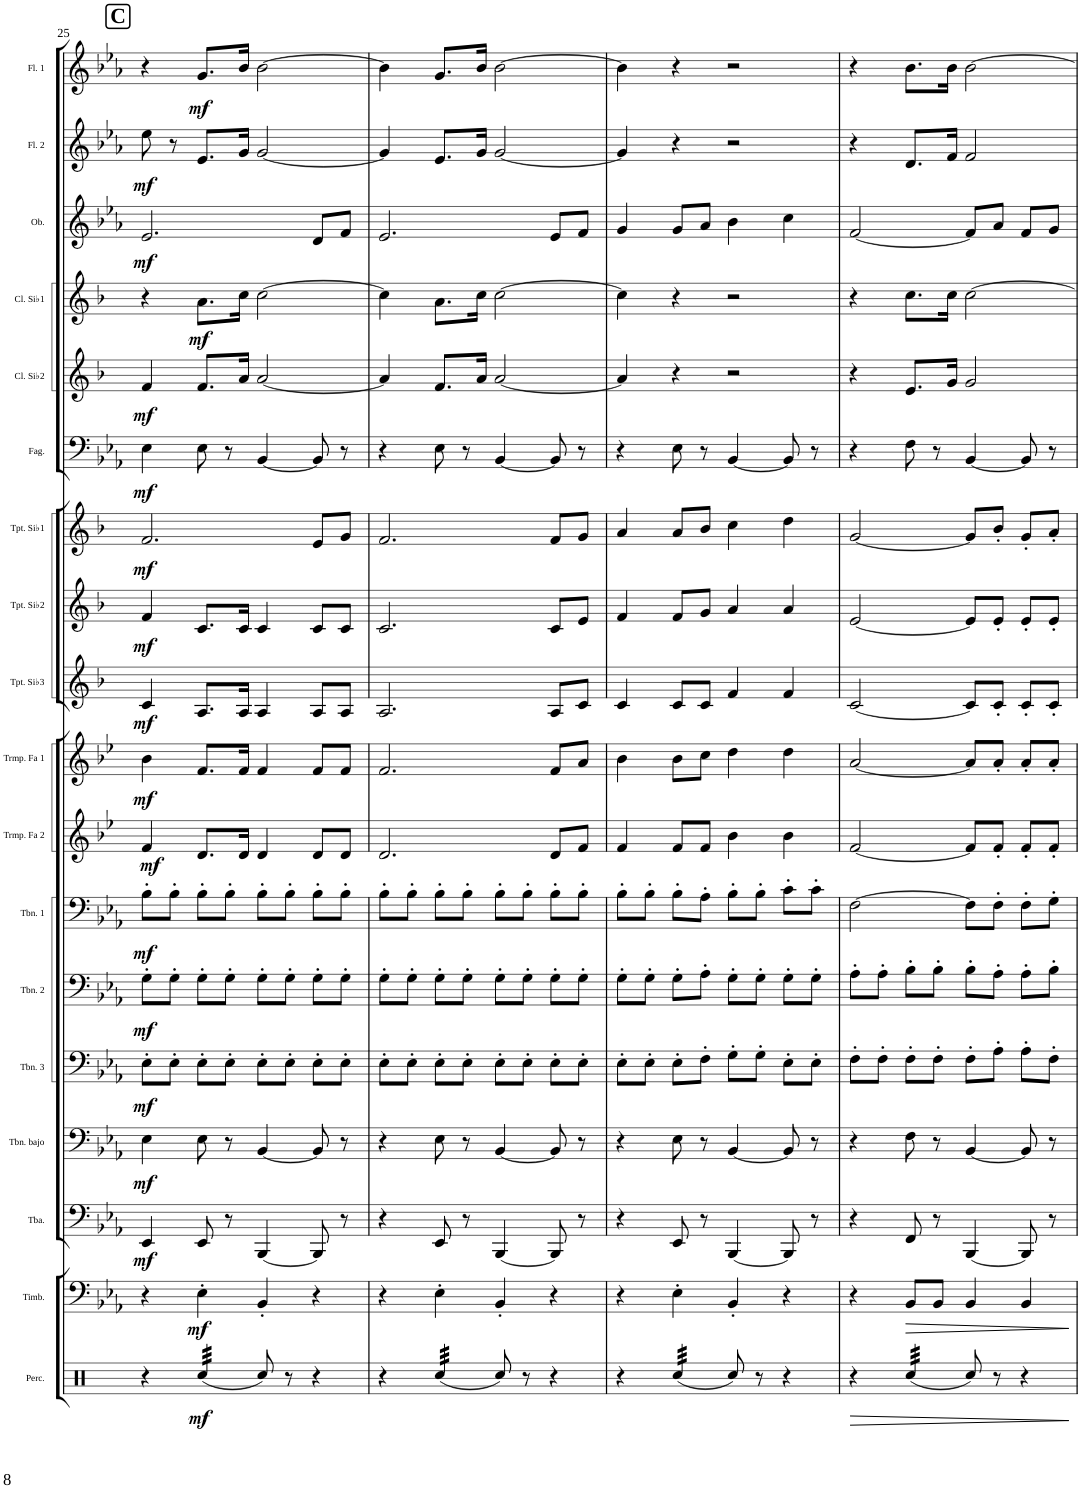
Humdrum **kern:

**kern	**dynam	**kern	**dynam	**kern	**dynam	**kern	**dynam	**kern	**dynam	**kern	**dynam	**kern	**dynam	**kern	**dynam	**kern	**dynam	**kern	**dynam	**kern	**dynam	**kern	**dynam	**kern	**dynam	**kern	**dynam	**kern	**dynam	**kern	**dynam	**kern	**dynam	**kern	**dynam
*part18	*part18	*part17	*part17	*part16	*part16	*part15	*part15	*part14	*part14	*part13	*part13	*part12	*part12	*part11	*part11	*part10	*part10	*part9	*part9	*part8	*part8	*part7	*part7	*part6	*part6	*part5	*part5	*part4	*part4	*part3	*part3	*part2	*part2	*part1	*part1
*staff18	*staff18	*staff17	*staff17	*staff16	*staff16	*staff15	*staff15	*staff14	*staff14	*staff13	*staff13	*staff12	*staff12	*staff11	*staff11	*staff10	*staff10	*staff9	*staff9	*staff8	*staff8	*staff7	*staff7	*staff6	*staff6	*staff5	*staff5	*staff4	*staff4	*staff3	*staff3	*staff2	*staff2	*staff1	*staff1
*I"Set de percusión	*	*I"Timbal de concierto	*	*I"Tuba	*	*I"Trombón bajo	*	*I"Trombón 3	*	*I"Trombón 2	*	*I"Trombón 1	*	*I"Trompa en Fa 2	*	*I"Trompa en Fa 1	*	*I"Trompeta en Sib3	*	*I"Trompeta en Sib2	*	*I"Trompeta en Sib1	*	*I"Fagot	*	*I"Clarinete en Sib2	*	*I"Clarinete en Sib1	*	*I"Oboe	*	*I"Flauta 2	*	*I"Flauta 1	*
*I'Perc.	*	*I'Timb.	*	*I'Tba.	*	*I'Tbn. bajo	*	*I'Tbn. 3	*	*I'Tbn. 2	*	*I'Tbn. 1	*	*I'Trmp. Fa 2	*	*I'Trmp. Fa 1	*	*I'Tpt. Sib3	*	*I'Tpt. Sib2	*	*I'Tpt. Sib1	*	*I'Fag.	*	*I'Cl. Sib2	*	*I'Cl. Sib1	*	*I'Ob.	*	*I'Fl. 2	*	*I'Fl. 1	*
!!LO:PB:g=z
*clefX	*	*clefF4	*	*clefF4	*	*clefF4	*	*clefF4	*	*clefF4	*	*clefF4	*	*clefG2	*	*clefG2	*	*clefG2	*	*clefG2	*	*clefG2	*	*clefF4	*	*clefG2	*	*clefG2	*	*clefG2	*	*clefG2	*	*clefG2	*
*	*	*	*	*	*	*	*	*	*	*	*	*	*	*Trd4c7	*	*Trd4c7	*	*Trd1c2	*	*Trd1c2	*	*Trd1c2	*	*	*	*Trd1c2	*	*Trd1c2	*	*	*	*	*	*	*
*k[]	*	*k[b-e-a-]	*	*k[b-e-a-]	*	*k[b-e-a-]	*	*k[b-e-a-]	*	*k[b-e-a-]	*	*k[b-e-a-]	*	*k[b-e-]	*	*k[b-e-]	*	*k[b-]	*	*k[b-]	*	*k[b-]	*	*k[b-e-a-]	*	*k[b-]	*	*k[b-]	*	*k[b-e-a-]	*	*k[b-e-a-]	*	*k[b-e-a-]	*
*M4/4	*	*M4/4	*	*M4/4	*	*M4/4	*	*M4/4	*	*M4/4	*	*M4/4	*	*M4/4	*	*M4/4	*	*M4/4	*	*M4/4	*	*M4/4	*	*M4/4	*	*M4/4	*	*M4/4	*	*M4/4	*	*M4/4	*	*M4/4	*
*met(c)	*	*met(c)	*	*met(c)	*	*met(c)	*	*met(c)	*	*met(c)	*	*met(c)	*	*met(c)	*	*met(c)	*	*met(c)	*	*met(c)	*	*met(c)	*	*met(c)	*	*met(c)	*	*met(c)	*	*met(c)	*	*met(c)	*	*met(c)	*
!!LO:REH:place=s1:a:B:cj:fs=14:t=C
=25	=25	=25	=25	=25	=25	=25	=25	=25	=25	=25	=25	=25	=25	=25	=25	=25	=25	=25	=25	=25	=25	=25	=25	=25	=25	=25	=25	=25	=25	=25	=25	=25	=25	=25	=25
!	!	!	!	!	!LO:DY:b	!	!LO:DY:b	!	!LO:DY:b	!	!LO:DY:b	!	!LO:DY:b	!	!LO:DY:b	!	!LO:DY:b	!	!LO:DY:b	!	!LO:DY:b	!	!LO:DY:b	!	!LO:DY:b	!	!LO:DY:b	!	!	!	!LO:DY:b	!	!LO:DY:b	!	!
4r	.	4r	.	4EE-/	mf	4E-\	mf	8E-'\L	mf	8G'\L	mf	8B-'\L	mf	4f/	mf	4b-\	mf	4c/	mf	4f/	mf	2.f/	mf	4E-\	mf	4f/	mf	4r	.	2.e-/	mf	8ee-\	mf	4r	.
.	.	.	.	.	.	.	.	8E-'\J	.	8G'\J	.	8B-'\J	.	.	.	.	.	.	.	.	.	.	.	.	.	.	.	.	.	.	.	8r	.	.	.
!	!LO:DY:b	!	!LO:DY:b	!	!	!	!	!	!	!	!	!	!	!	!	!	!	!	!	!	!	!	!	!	!	!	!	!	!LO:DY:b	!	!	!	!	!	!LO:DY:b
*tremolo	*	*	*	*	*	*	*	*	*	*	*	*	*	*	*	*	*	*	*	*	*	*	*	*	*	*	*	*	*	*	*	*	*	*	*
(32Rcc/LLL	mf	4E-'\	mf	8EE-/	.	8E-\	.	8E-'\L	.	8G'\L	.	8B-'\L	.	8.d/L	.	8.f/L	.	8.A/L	.	8.c/L	.	.	.	8E-\	.	8.f/L	.	8.a\L	mf	.	.	8.e-/L	.	8.g/L	mf
(32Rcc/	.	.	.	.	.	.	.	.	.	.	.	.	.	.	.	.	.	.	.	.	.	.	.	.	.	.	.	.	.	.	.	.	.	.	.
(32Rcc/	.	.	.	.	.	.	.	.	.	.	.	.	.	.	.	.	.	.	.	.	.	.	.	.	.	.	.	.	.	.	.	.	.	.	.
(32Rcc/	.	.	.	.	.	.	.	.	.	.	.	.	.	.	.	.	.	.	.	.	.	.	.	.	.	.	.	.	.	.	.	.	.	.	.
(32Rcc/	.	.	.	8r	.	8r	.	8E-'\J	.	8G'\J	.	8B-'\J	.	.	.	.	.	.	.	.	.	.	.	8r	.	.	.	.	.	.	.	.	.	.	.
(32Rcc/	.	.	.	.	.	.	.	.	.	.	.	.	.	.	.	.	.	.	.	.	.	.	.	.	.	.	.	.	.	.	.	.	.	.	.
(32Rcc/	.	.	.	.	.	.	.	.	.	.	.	.	.	16d/Jk	.	16f/Jk	.	16A/Jk	.	16c/Jk	.	.	.	.	.	16a/Jk	.	16cc\Jk	.	.	.	16g/Jk	.	16b-/Jk	.
(32Rcc/JJJ	.	.	.	.	.	.	.	.	.	.	.	.	.	.	.	.	.	.	.	.	.	.	.	.	.	.	.	.	.	.	.	.	.	.	.
*Xtremolo	*	*	*	*	*	*	*	*	*	*	*	*	*	*	*	*	*	*	*	*	*	*	*	*	*	*	*	*	*	*	*	*	*	*	*
8Rcc/)	.	4BB-'/	.	[4BBB-/	.	[4BB-/	.	8E-'\L	.	8G'\L	.	8B-'\L	.	4d/	.	4f/	.	4A/	.	4c/	.	.	.	[4BB-/	.	[2a/	.	[2cc\	.	.	.	[2g/	.	[2b-\	.
8r	.	.	.	.	.	.	.	8E-'\J	.	8G'\J	.	8B-'\J	.	.	.	.	.	.	.	.	.	.	.	.	.	.	.	.	.	.	.	.	.	.	.
4r	.	4r	.	8BBB-/]	.	8BB-/]	.	8E-'\L	.	8G'\L	.	8B-'\L	.	8d/L	.	8f/L	.	8A/L	.	8c/L	.	8e/L	.	8BB-/]	.	.	.	.	.	8d/L	.	.	.	.	.
.	.	.	.	8r	.	8r	.	8E-'\J	.	8G'\J	.	8B-'\J	.	8d/J	.	8f/J	.	8A/J	.	8c/J	.	8g/J	.	8r	.	.	.	.	.	8f/J	.	.	.	.	.
=26	=26	=26	=26	=26	=26	=26	=26	=26	=26	=26	=26	=26	=26	=26	=26	=26	=26	=26	=26	=26	=26	=26	=26	=26	=26	=26	=26	=26	=26	=26	=26	=26	=26	=26	=26
4r	.	4r	.	4r	.	4r	.	8E-'\L	.	8G'\L	.	8B-'\L	.	2.d/	.	2.f/	.	2.A/	.	2.c/	.	2.f/	.	4r	.	4a/]	.	4cc\]	.	2.e-/	.	4g/]	.	4b-\]	.
.	.	.	.	.	.	.	.	8E-'\J	.	8G'\J	.	8B-'\J	.	.	.	.	.	.	.	.	.	.	.	.	.	.	.	.	.	.	.	.	.	.	.
*tremolo	*	*	*	*	*	*	*	*	*	*	*	*	*	*	*	*	*	*	*	*	*	*	*	*	*	*	*	*	*	*	*	*	*	*	*
(32Rcc/LLL	.	4E-'\	.	8EE-/	.	8E-\	.	8E-'\L	.	8G'\L	.	8B-'\L	.	.	.	.	.	.	.	.	.	.	.	8E-\	.	8.f/L	.	8.a\L	.	.	.	8.e-/L	.	8.g/L	.
(32Rcc/	.	.	.	.	.	.	.	.	.	.	.	.	.	.	.	.	.	.	.	.	.	.	.	.	.	.	.	.	.	.	.	.	.	.	.
(32Rcc/	.	.	.	.	.	.	.	.	.	.	.	.	.	.	.	.	.	.	.	.	.	.	.	.	.	.	.	.	.	.	.	.	.	.	.
(32Rcc/	.	.	.	.	.	.	.	.	.	.	.	.	.	.	.	.	.	.	.	.	.	.	.	.	.	.	.	.	.	.	.	.	.	.	.
(32Rcc/	.	.	.	8r	.	8r	.	8E-'\J	.	8G'\J	.	8B-'\J	.	.	.	.	.	.	.	.	.	.	.	8r	.	.	.	.	.	.	.	.	.	.	.
(32Rcc/	.	.	.	.	.	.	.	.	.	.	.	.	.	.	.	.	.	.	.	.	.	.	.	.	.	.	.	.	.	.	.	.	.	.	.
(32Rcc/	.	.	.	.	.	.	.	.	.	.	.	.	.	.	.	.	.	.	.	.	.	.	.	.	.	16a/Jk	.	16cc\Jk	.	.	.	16g/Jk	.	16b-/Jk	.
(32Rcc/JJJ	.	.	.	.	.	.	.	.	.	.	.	.	.	.	.	.	.	.	.	.	.	.	.	.	.	.	.	.	.	.	.	.	.	.	.
*Xtremolo	*	*	*	*	*	*	*	*	*	*	*	*	*	*	*	*	*	*	*	*	*	*	*	*	*	*	*	*	*	*	*	*	*	*	*
8Rcc/)	.	4BB-'/	.	[4BBB-/	.	[4BB-/	.	8E-'\L	.	8G'\L	.	8B-'\L	.	.	.	.	.	.	.	.	.	.	.	[4BB-/	.	[2a/	.	[2cc\	.	.	.	[2g/	.	[2b-\	.
8r	.	.	.	.	.	.	.	8E-'\J	.	8G'\J	.	8B-'\J	.	.	.	.	.	.	.	.	.	.	.	.	.	.	.	.	.	.	.	.	.	.	.
4r	.	4r	.	8BBB-/]	.	8BB-/]	.	8E-'\L	.	8G'\L	.	8B-'\L	.	8d/L	.	8f/L	.	8A/L	.	8c/L	.	8f/L	.	8BB-/]	.	.	.	.	.	8e-/L	.	.	.	.	.
.	.	.	.	8r	.	8r	.	8E-'\J	.	8G'\J	.	8B-'\J	.	8f/J	.	8a/J	.	8c/J	.	8e/J	.	8g/J	.	8r	.	.	.	.	.	8f/J	.	.	.	.	.
=27	=27	=27	=27	=27	=27	=27	=27	=27	=27	=27	=27	=27	=27	=27	=27	=27	=27	=27	=27	=27	=27	=27	=27	=27	=27	=27	=27	=27	=27	=27	=27	=27	=27	=27	=27
4r	.	4r	.	4r	.	4r	.	8E-'\L	.	8G'\L	.	8B-'\L	.	4f/	.	4b-\	.	4c/	.	4f/	.	4a/	.	4r	.	4a/]	.	4cc\]	.	4g/	.	4g/]	.	4b-\]	.
.	.	.	.	.	.	.	.	8E-'\J	.	8G'\J	.	8B-'\J	.	.	.	.	.	.	.	.	.	.	.	.	.	.	.	.	.	.	.	.	.	.	.
*tremolo	*	*	*	*	*	*	*	*	*	*	*	*	*	*	*	*	*	*	*	*	*	*	*	*	*	*	*	*	*	*	*	*	*	*	*
(32Rcc/LLL	.	4E-'\	.	8EE-/	.	8E-\	.	8E-'\L	.	8G'\L	.	8B-'\L	.	8f/L	.	8b-\L	.	8c/L	.	8f/L	.	8a/L	.	8E-\	.	4r	.	4r	.	8g/L	.	4r	.	4r	.
(32Rcc/	.	.	.	.	.	.	.	.	.	.	.	.	.	.	.	.	.	.	.	.	.	.	.	.	.	.	.	.	.	.	.	.	.	.	.
(32Rcc/	.	.	.	.	.	.	.	.	.	.	.	.	.	.	.	.	.	.	.	.	.	.	.	.	.	.	.	.	.	.	.	.	.	.	.
(32Rcc/	.	.	.	.	.	.	.	.	.	.	.	.	.	.	.	.	.	.	.	.	.	.	.	.	.	.	.	.	.	.	.	.	.	.	.
(32Rcc/	.	.	.	8r	.	8r	.	8F'\J	.	8A-'\J	.	8A-'\J	.	8f/J	.	8cc\J	.	8c/J	.	8g/J	.	8b-/J	.	8r	.	.	.	.	.	8a-/J	.	.	.	.	.
(32Rcc/	.	.	.	.	.	.	.	.	.	.	.	.	.	.	.	.	.	.	.	.	.	.	.	.	.	.	.	.	.	.	.	.	.	.	.
(32Rcc/	.	.	.	.	.	.	.	.	.	.	.	.	.	.	.	.	.	.	.	.	.	.	.	.	.	.	.	.	.	.	.	.	.	.	.
(32Rcc/JJJ	.	.	.	.	.	.	.	.	.	.	.	.	.	.	.	.	.	.	.	.	.	.	.	.	.	.	.	.	.	.	.	.	.	.	.
*Xtremolo	*	*	*	*	*	*	*	*	*	*	*	*	*	*	*	*	*	*	*	*	*	*	*	*	*	*	*	*	*	*	*	*	*	*	*
8Rcc/)	.	4BB-'/	.	[4BBB-/	.	[4BB-/	.	8G'\L	.	8G'\L	.	8B-'\L	.	4b-\	.	4dd\	.	4f/	.	4a/	.	4cc\	.	[4BB-/	.	2r	.	2r	.	4b-\	.	2r	.	2r	.
8r	.	.	.	.	.	.	.	8G'\J	.	8G'\J	.	8B-'\J	.	.	.	.	.	.	.	.	.	.	.	.	.	.	.	.	.	.	.	.	.	.	.
4r	.	4r	.	8BBB-/]	.	8BB-/]	.	8E-'\L	.	8G'\L	.	8c'\L	.	4b-\	.	4dd\	.	4f/	.	4a/	.	4dd\	.	8BB-/]	.	.	.	.	.	4cc\	.	.	.	.	.
.	.	.	.	8r	.	8r	.	8E-'\J	.	8G'\J	.	8c'\J	.	.	.	.	.	.	.	.	.	.	.	8r	.	.	.	.	.	.	.	.	.	.	.
=28	=28	=28	=28	=28	=28	=28	=28	=28	=28	=28	=28	=28	=28	=28	=28	=28	=28	=28	=28	=28	=28	=28	=28	=28	=28	=28	=28	=28	=28	=28	=28	=28	=28	=28	=28
!	!LO:HP:b	!	!	!	!	!	!	!	!	!	!	!	!	!	!	!	!	!	!	!	!	!	!	!	!	!	!	!	!	!	!	!	!	!	!
4r	>	4r	.	4r	.	4r	.	8F'\L	.	8A-'\L	.	[2F\	.	[2f/	.	[2a/	.	[2c/	.	[2e/	.	[2g/	.	4r	.	4r	.	4r	.	[2f/	.	4r	.	4r	.
.	.	.	.	.	.	.	.	8F'\J	.	8A-'\J	.	.	.	.	.	.	.	.	.	.	.	.	.	.	.	.	.	.	.	.	.	.	.	.	.
!	!	!	!LO:HP:b	!	!	!	!	!	!	!	!	!	!	!	!	!	!	!	!	!	!	!	!	!	!	!	!	!	!	!	!	!	!	!	!
*tremolo	*	*	*	*	*	*	*	*	*	*	*	*	*	*	*	*	*	*	*	*	*	*	*	*	*	*	*	*	*	*	*	*	*	*	*
(32Rcc/LLL	.	8BB-/L	>	8FF/	.	8F\	.	8F'\L	.	8B-'\L	.	.	.	.	.	.	.	.	.	.	.	.	.	8F\	.	8.e/L	.	8.cc\L	.	.	.	8.d/L	.	8.b-\L	.
(32Rcc/	.	.	.	.	.	.	.	.	.	.	.	.	.	.	.	.	.	.	.	.	.	.	.	.	.	.	.	.	.	.	.	.	.	.	.
(32Rcc/	.	.	.	.	.	.	.	.	.	.	.	.	.	.	.	.	.	.	.	.	.	.	.	.	.	.	.	.	.	.	.	.	.	.	.
(32Rcc/	.	.	.	.	.	.	.	.	.	.	.	.	.	.	.	.	.	.	.	.	.	.	.	.	.	.	.	.	.	.	.	.	.	.	.
(32Rcc/	.	8BB-/J	.	8r	.	8r	.	8F'\J	.	8B-'\J	.	.	.	.	.	.	.	.	.	.	.	.	.	8r	.	.	.	.	.	.	.	.	.	.	.
(32Rcc/	.	.	.	.	.	.	.	.	.	.	.	.	.	.	.	.	.	.	.	.	.	.	.	.	.	.	.	.	.	.	.	.	.	.	.
(32Rcc/	.	.	.	.	.	.	.	.	.	.	.	.	.	.	.	.	.	.	.	.	.	.	.	.	.	16g/Jk	.	16cc\Jk	.	.	.	16f/Jk	.	16b-\Jk	.
(32Rcc/JJJ	.	.	.	.	.	.	.	.	.	.	.	.	.	.	.	.	.	.	.	.	.	.	.	.	.	.	.	.	.	.	.	.	.	.	.
*Xtremolo	*	*	*	*	*	*	*	*	*	*	*	*	*	*	*	*	*	*	*	*	*	*	*	*	*	*	*	*	*	*	*	*	*	*	*
8Rcc/)	.	4BB-/	.	[4BBB-/	.	[4BB-/	.	8F'\L	.	8B-'\L	.	8F\L]	.	8f/L]	.	8a/L]	.	8c/L]	.	8e/L]	.	8g/L]	.	[4BB-/	.	2g/	.	[2cc\	.	8f/L]	.	2f/	.	[2b-\	.
8r	.	.	.	.	.	.	.	8A-'\J	.	8A-'\J	.	8F'\J	.	8f'/J	.	8a'/J	.	8c'/J	.	8e'/J	.	8b-'/J	.	.	.	.	.	.	.	8a-/J	.	.	.	.	.
4r	.	4BB-/	.	8BBB-/]	.	8BB-/]	.	8A-'\L	.	8A-'\L	.	8F'\L	.	8f'/L	.	8a'/L	.	8c'/L	.	8e'/L	.	8g'/L	.	8BB-/]	.	.	.	.	.	8f/L	.	.	.	.	.
.	.	.	.	8r	.	8r	.	8F'\J	.	8B-'\J	.	8G'\J	.	8f'/J	.	8a'/J	.	8c'/J	.	8e'/J	.	8a'/J	.	8r	.	.	.	.	.	8g/J	.	.	.	.	.
.	]	.	]	.	.	.	.	.	.	.	.	.	.	.	.	.	.	.	.	.	.	.	.	.	.	.	.	.	.	.	.	.	.	.	.
=	=	=	=	=	=	=	=	=	=	=	=	=	=	=	=	=	=	=	=	=	=	=	=	=	=	=	=	=	=	=	=	=	=	=	=
*-	*-	*-	*-	*-	*-	*-	*-	*-	*-	*-	*-	*-	*-	*-	*-	*-	*-	*-	*-	*-	*-	*-	*-	*-	*-	*-	*-	*-	*-	*-	*-	*-	*-	*-	*-
